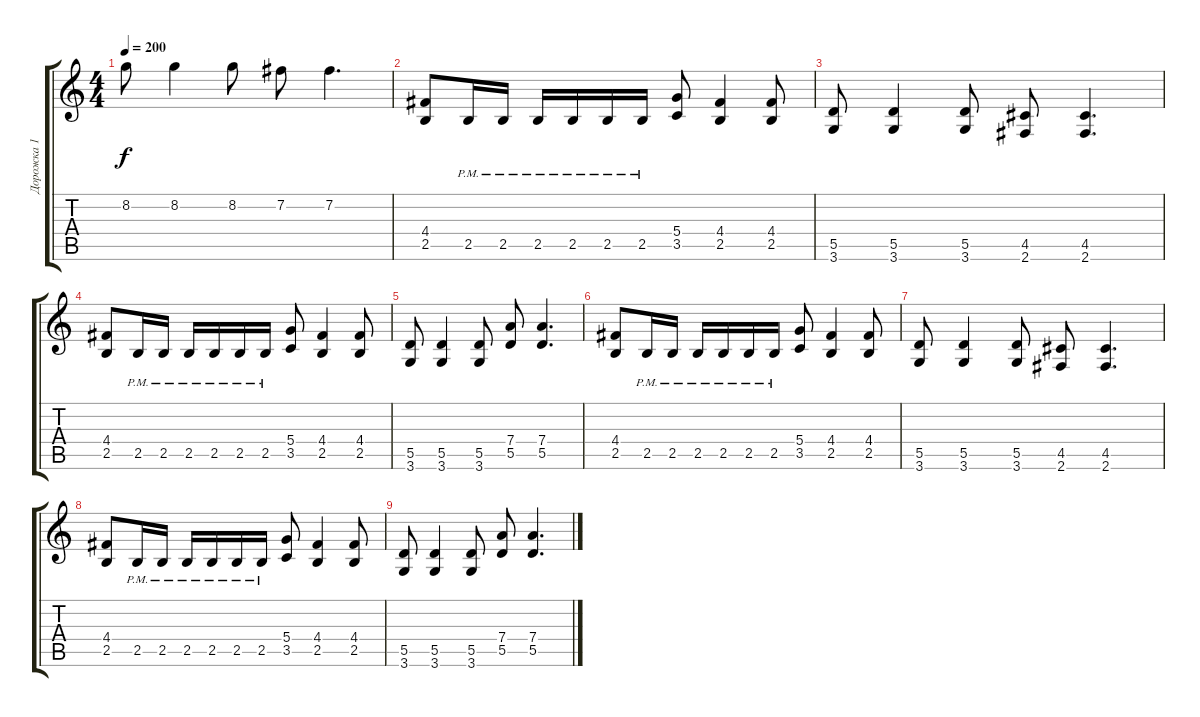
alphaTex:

\track ("Дорожка 1" "Дорожка 1") {instrument distortionguitar}
\staff {score tabs}
\tuning (E4 B3 G3 D3 A2 E2) {hide}
\ts (4 4)
\tempo 200
\clef g2
\ks c
8.2.8{dy f} 8.2.4 8.2.8 7.2.8 7.2.4{d} |
(4.4 2.5).8 2.5{pm}.16 2.5{pm}.16 2.5{pm}.16 2.5{pm}.16 2.5{pm}.16 2.5{pm}.16 (5.4 3.5).8 (4.4 2.5).4 (4.4 2.5).8 |
(5.5 3.6).8 (5.5 3.6).4 (5.5 3.6).8 (4.5 2.6).8 (4.5 2.6).4{d} |
(4.4 2.5).8 2.5{pm}.16 2.5{pm}.16 2.5{pm}.16 2.5{pm}.16 2.5{pm}.16 2.5{pm}.16 (5.4 3.5).8 (4.4 2.5).4 (4.4 2.5).8 |
(5.5 3.6).8 (5.5 3.6).4 (5.5 3.6).8 (7.4 5.5).8 (7.4 5.5).4{d} |
(4.4 2.5).8 2.5{pm}.16 2.5{pm}.16 2.5{pm}.16 2.5{pm}.16 2.5{pm}.16 2.5{pm}.16 (5.4 3.5).8 (4.4 2.5).4 (4.4 2.5).8 |
(5.5 3.6).8 (5.5 3.6).4 (5.5 3.6).8 (4.5 2.6).8 (4.5 2.6).4{d} |
(4.4 2.5).8 2.5{pm}.16 2.5{pm}.16 2.5{pm}.16 2.5{pm}.16 2.5{pm}.16 2.5{pm}.16 (5.4 3.5).8 (4.4 2.5).4 (4.4 2.5).8 |
(5.5 3.6).8 (5.5 3.6).4 (5.5 3.6).8 (7.4 5.5).8 (7.4 5.5).4{d}
